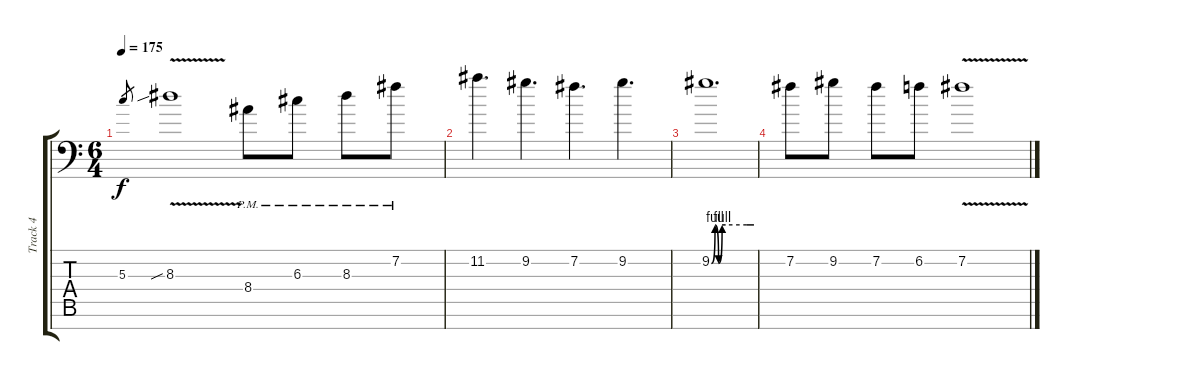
\track ("Track 4" "Track 4") {instrument distortionguitar}
\staff {score tabs}
\tuning (E4 B3 G3 D3 A2 E2 A-1) {hide}
\ts (6 4)
\tempo 175
\clef f4
\ks c
5.3.8{gr dy f} 8.3{v sib}.1 8.4{pm}.8 6.3{pm}.8 8.3{pm}.8 7.2{pm}.8 |
11.2.4{d} 9.2.4{d} 7.2.4{d} 9.2.4{d} |
9.2{be (custom 0 0 5 4 10 0 15 4 20 4 50 4 60 4)}.1{d} |
7.2.8 9.2.8 7.2.8 6.2.8 7.2{v}.1
